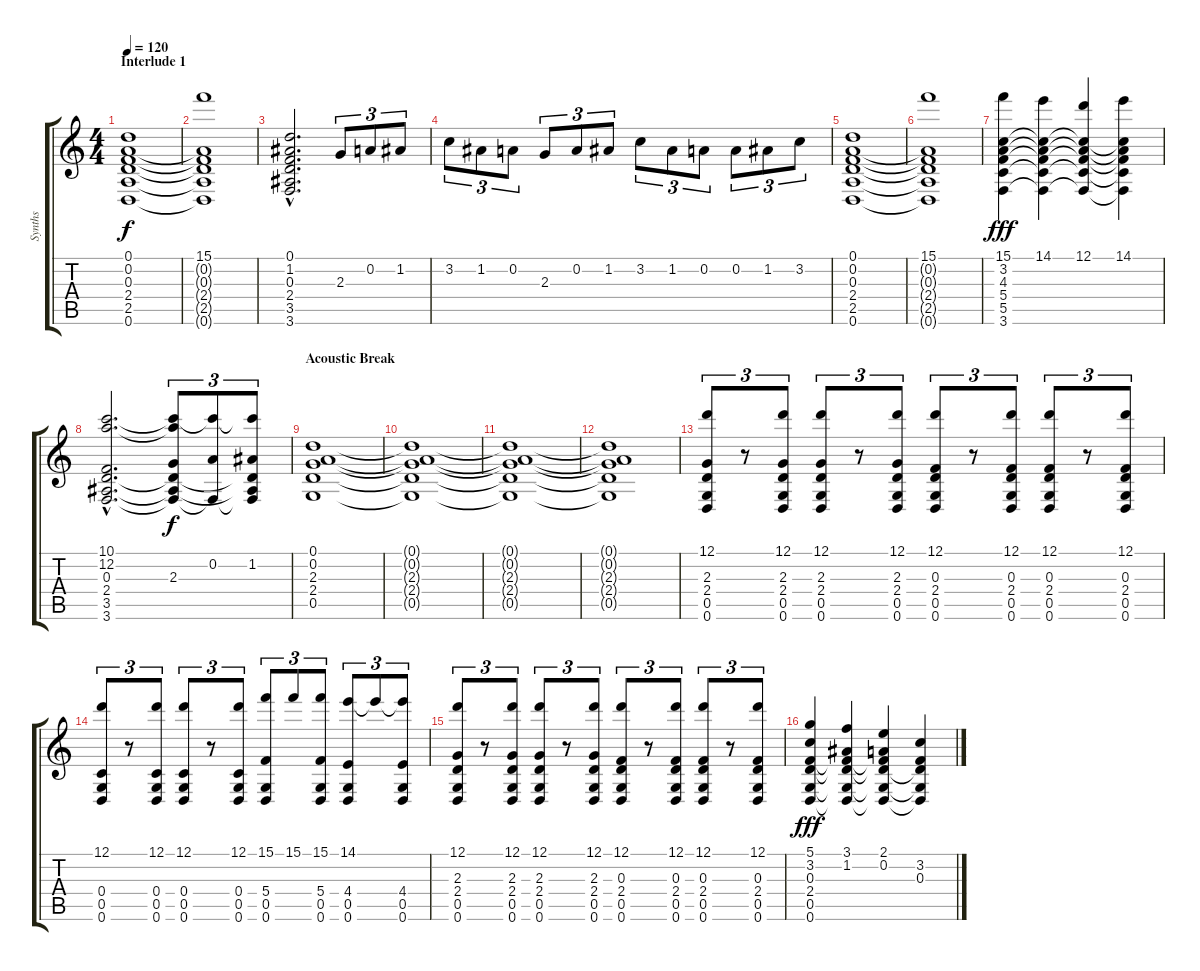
\track ("Synths" "Synths") {instrument stringensemble1}
\staff {score tabs}
\tuning (D5 A4 F4 C4 G3 D3) {hide}
\ts (4 4)
\section ("" "Interlude 1")
\tempo 120
\clef g2
\ks c
(0.1 0.2 0.3 2.4 2.5 0.6).1{dy f} |
(15.1 0.2{t} 0.3{t} 2.4{t} 2.5{t} 0.6{t}).1 |
(0.1{hac} 1.2{hac} 0.3{hac} 2.4{hac} 3.5{hac} 3.6{hac}).2{d} 2.3.8{tu (3 2) instrument pizzicatostrings} 0.2.8{tu (3 2)} 1.2.8{tu (3 2)} |
3.2.8{tu (3 2)} 1.2.8{tu (3 2)} 0.2.8{tu (3 2)} 2.3.8{tu (3 2)} 0.2.8{tu (3 2)} 1.2.8{tu (3 2)} 3.2.8{tu (3 2)} 1.2.8{tu (3 2)} 0.2.8{tu (3 2)} 0.2.8{tu (3 2)} 1.2.8{tu (3 2)} 3.2.8{tu (3 2)} |
(0.1 0.2 0.3 2.4 2.5 0.6).1{instrument stringensemble1} |
(15.1 0.2{t} 0.3{t} 2.4{t} 2.5{t} 0.6{t}).1{instrument tremolostrings} |
(15.1 3.2 4.3 5.4 5.5 3.6).4{dy fff} (14.1 3.2{t} 4.3{t} 5.4{t} 5.5{t} 3.6{t}).4 (12.1 3.2{t} 4.3{t} 5.4{t} 5.5{t} 3.6{t}).4 (14.1 3.2{t} 4.3{t} 5.4{t} 5.5{t} 3.6{t}).4 |
(10.1{hac} 12.2{hac} 0.3{hac} 2.4{hac} 3.5{hac} 3.6{hac}).2{d} (10.1{t} 12.2{t} 2.3 2.4{t} 3.5{t} 3.6{t}).8{tu (3 2) dy f instrument pizzicatostrings} (10.1{t} 0.2 3.6{t}).8{tu (3 2)} (10.1{t} 1.2 2.4{t} 3.5{t} 3.6{t}).8{tu (3 2)} |
\section ("" "Acoustic Break")
(0.1 0.2 2.3 2.4 0.5).1{instrument stringensemble1} |
(0.1{t} 0.2{t} 2.3{t} 2.4{t} 0.5{t}).1 |
(0.1{t} 0.2{t} 2.3{t} 2.4{t} 0.5{t}).1{volume 0} |
(0.1{t} 0.2{t} 2.3{t} 2.4{t} 0.5{t}).1 |
(12.1 2.3 2.4 0.5 0.6).8{tu (3 2) volume 13} r.8{tu (3 2)} (12.1 2.3 2.4 0.5 0.6).8{tu (3 2)} (12.1 2.3 2.4 0.5 0.6).8{tu (3 2)} r.8{tu (3 2)} (12.1 2.3 2.4 0.5 0.6).8{tu (3 2)} (12.1 0.3 2.4 0.5 0.6).8{tu (3 2)} r.8{tu (3 2)} (12.1 0.3 2.4 0.5 0.6).8{tu (3 2)} (12.1 0.3 2.4 0.5 0.6).8{tu (3 2)} r.8{tu (3 2)} (12.1 0.3 2.4 0.5 0.6).8{tu (3 2)} |
(12.1 0.4 0.5 0.6).8{tu (3 2)} r.8{tu (3 2)} (12.1 0.4 0.5 0.6).8{tu (3 2)} (12.1 0.4 0.5 0.6).8{tu (3 2)} r.8{tu (3 2)} (12.1 0.4 0.5 0.6).8{tu (3 2)} (15.1 5.4 0.5 0.6).8{tu (3 2)} 15.1.8{tu (3 2)} (15.1 5.4 0.5 0.6).8{tu (3 2)} (14.1 4.4 0.5 0.6).8{tu (3 2)} 14.1{t}.8{tu (3 2)} (14.1{t} 4.4 0.5 0.6).8{tu (3 2)} |
(12.1 2.3 2.4 0.5 0.6).8{tu (3 2)} r.8{tu (3 2)} (12.1 2.3 2.4 0.5 0.6).8{tu (3 2)} (12.1 2.3 2.4 0.5 0.6).8{tu (3 2)} r.8{tu (3 2)} (12.1 2.3 2.4 0.5 0.6).8{tu (3 2)} (12.1 0.3 2.4 0.5 0.6).8{tu (3 2)} r.8{tu (3 2)} (12.1 0.3 2.4 0.5 0.6).8{tu (3 2)} (12.1 0.3 2.4 0.5 0.6).8{tu (3 2)} r.8{tu (3 2)} (12.1 0.3 2.4 0.5 0.6).8{tu (3 2)} |
(5.1 3.2 0.3 2.4 0.5 0.6).4{dy fff instrument tremolostrings} (3.1 1.2 0.3{t} 2.4{t} 0.5{t} 0.6{t}).4 (2.1 0.2 0.3{t} 2.4{t} 0.5{t} 0.6{t}).4 (3.2 0.3 2.4{t} 0.5{t} 0.6{t}).4
